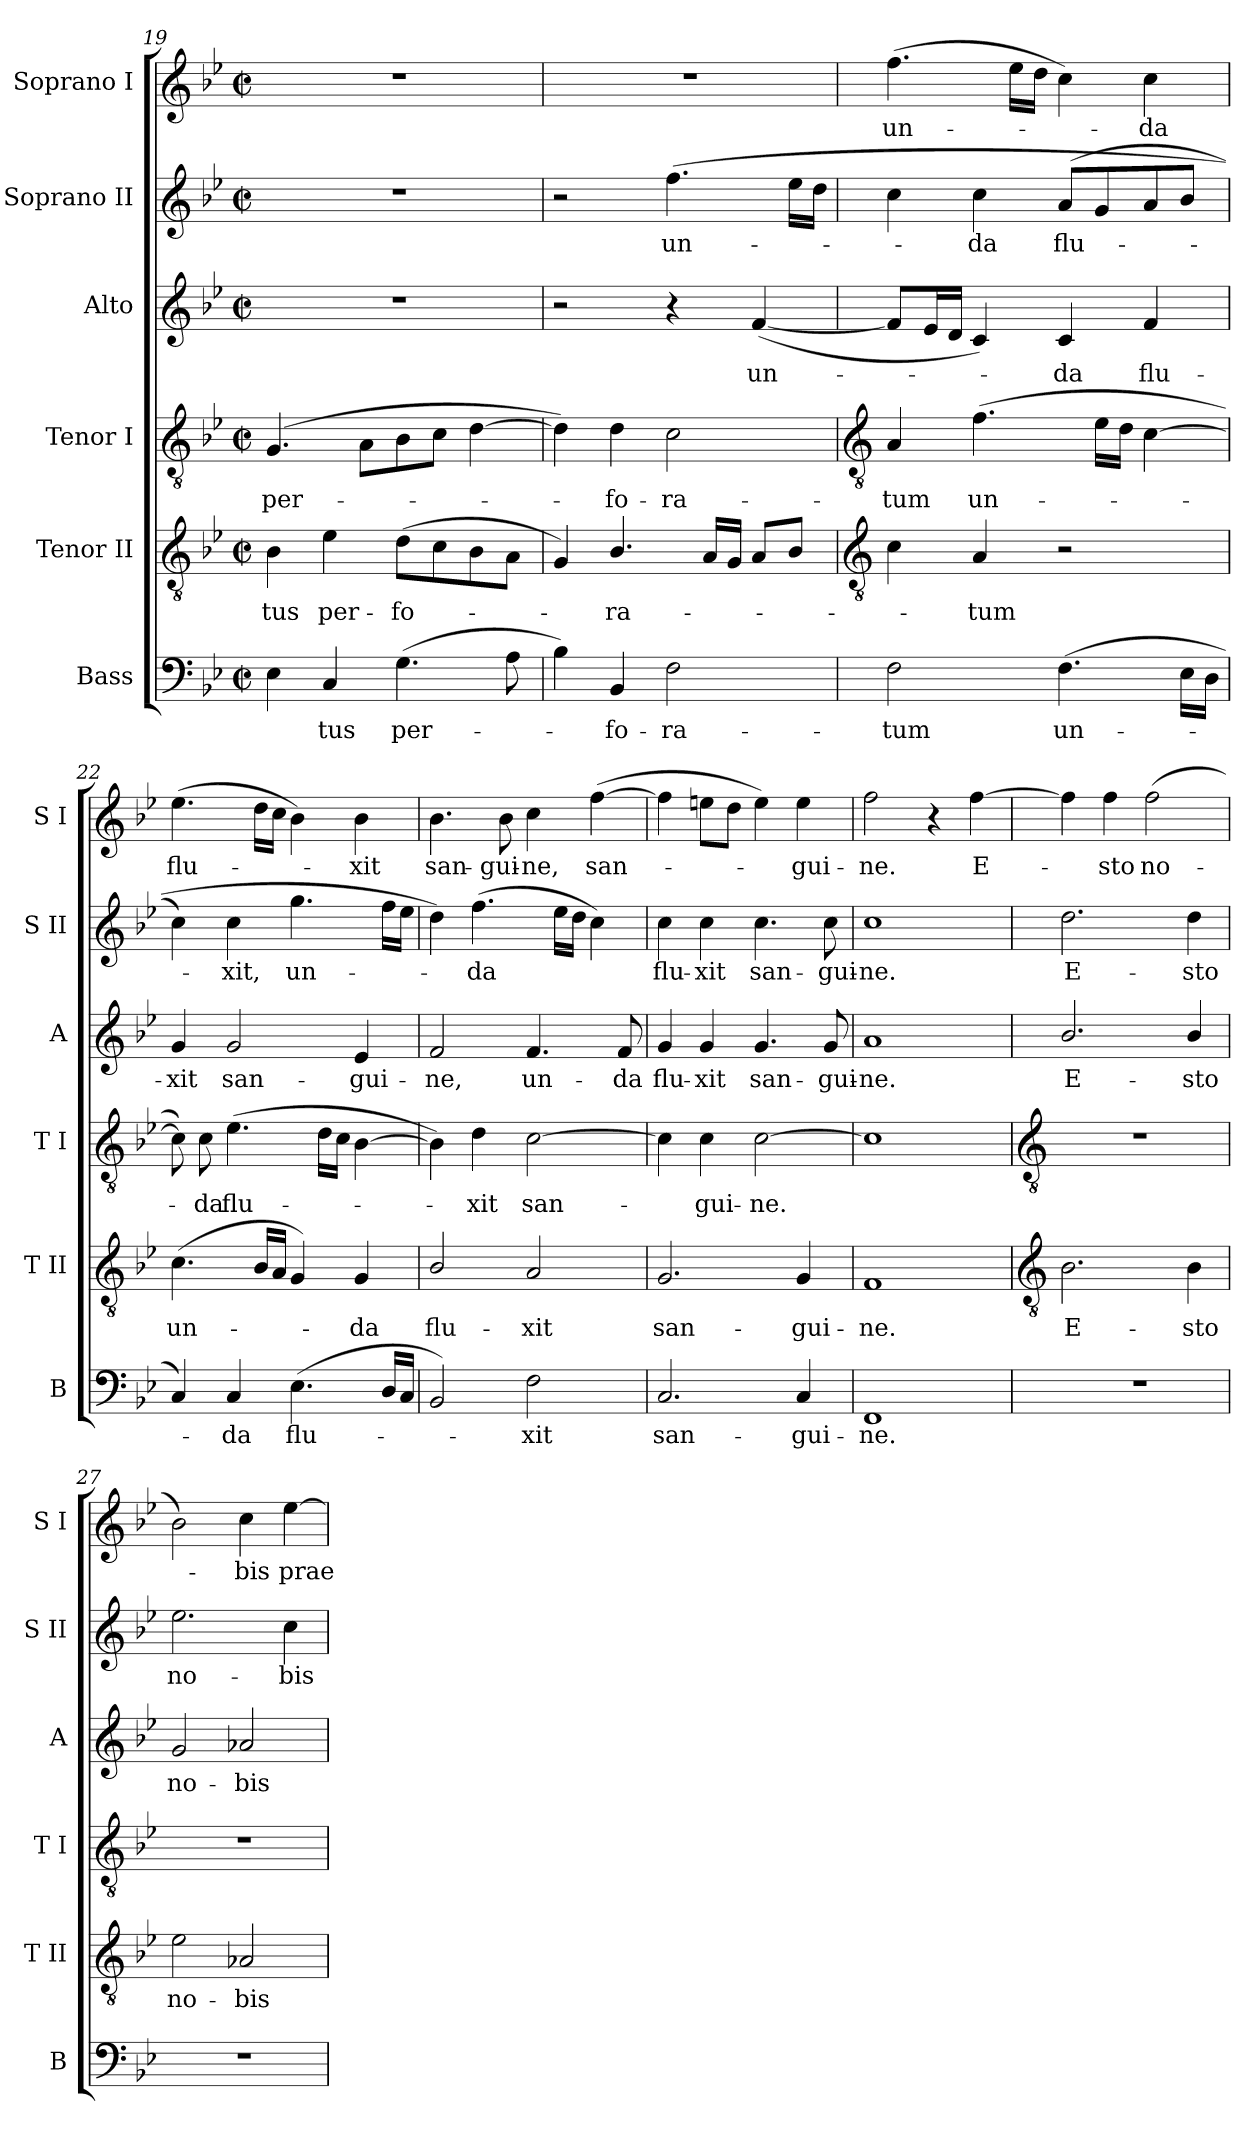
**kern	**text	**kern	**text	**kern	**text	**kern	**text	**kern	**text	**kern	**text
*part6	*part6	*part5	*part5	*part4	*part4	*part3	*part3	*part2	*part2	*part1	*part1
*staff6	*staff6	*staff5	*staff5	*staff4	*staff4	*staff3	*staff3	*staff2	*staff2	*staff1	*staff1
*I"Bass	*	*I"Tenor II	*	*I"Tenor I	*	*I"Alto	*	*I"Soprano II	*	*I"Soprano I	*
*I'B	*	*I'T II	*	*I'T I	*	*I'A	*	*I'S II	*	*I'S I	*
*clefF4	*	*clefGv2	*	*clefGv2	*	*clefG2	*	*clefG2	*	*clefG2	*
*k[b-e-]	*	*k[b-e-]	*	*k[b-e-]	*	*k[b-e-]	*	*k[b-e-]	*	*k[b-e-]	*
*B-:	*	*B-:	*	*B-:	*	*B-:	*	*B-:	*	*B-:	*
*M2/2	*	*M2/2	*	*M2/2	*	*M2/2	*	*M2/2	*	*M2/2	*
*met(c|)	*	*met(c|)	*	*met(c|)	*	*met(c|)	*	*met(c|)	*	*met(c|)	*
=19	=19	=19	=19	=19	=19	=19	=19	=19	=19	=19	=19
!	!	!	!LO:LY:b	!	!LO:LY:b	!	!	!	!	!	!
4E-	.	4B-	-tus	(>4.G	per-	1r	.	1r	.	1r	.
!	!LO:LY:b	!	!LO:LY:b	!	!	!	!	!	!	!	!
4C	tus	4e-	per-	.	.	.	.	.	.	.	.
.	.	.	.	8AL	.	.	.	.	.	.	.
!	!LO:LY:b	!	!LO:LY:b	!	!	!	!	!	!	!	!
(>4.G	per-	(>8dL	-fo-	8B-	.	.	.	.	.	.	.
.	.	8c	.	8cJ	.	.	.	.	.	.	.
.	.	8B-	.	[4d	.	.	.	.	.	.	.
8A	.	8AJ	.	.	.	.	.	.	.	.	.
=20	=20	=20	=20	=20	=20	=20	=20	=20	=20	=20	=20
4B-)	.	4G)	.	4d])	.	2r	.	2r	.	1r	.
!	!LO:LY:b	!	!LO:LY:b	!	!LO:LY:b	!	!	!	!	!	!
4BB-	fo-	4.B-/	ra-	4d	fo-	.	.	.	.	.	.
!	!LO:LY:b	!	!	!	!LO:LY:b	!	!	!	!LO:LY:b	!	!
2F	-ra-	.	.	2c	-ra-	4r	.	(>4.ff	un-	.	.
.	.	16ALL	.	.	.	.	.	.	.	.	.
.	.	16GJJ	.	.	.	.	.	.	.	.	.
!	!	!	!	!	!	!	!LO:LY:b	!	!	!	!
.	.	8AL	.	.	.	(<[4f	un-	.	.	.	.
.	.	8B-J	.	.	.	.	.	16ee-LL	.	.	.
.	.	.	.	.	.	.	.	16ddJJ	.	.	.
!!LO:LB:g=z
=21	=21	=21	=21	=21	=21	=21	=21	=21	=21	=21	=21
*	*	*clefGv2	*	*clefGv2	*	*	*	*	*	*	*
!	!LO:LY:b	!	!	!	!LO:LY:b	!	!	!	!	!	!LO:LY:b
2F	-tum	4c	.	4A	-tum	8fL]	.	4cc	.	(>4.ff	un-
.	.	.	.	.	.	16e-L	.	.	.	.	.
.	.	.	.	.	.	16dJJ	.	.	.	.	.
!	!	!	!LO:LY:b	!	!LO:LY:b	!	!	!	!LO:LY:b	!	!
.	.	4A	tum	(>4.f	un-	4c)	.	4cc	da	.	.
.	.	.	.	.	.	.	.	.	.	16ee-LL	.
.	.	.	.	.	.	.	.	.	.	16ddJJ	.
!	!LO:LY:b	!	!	!	!	!	!LO:LY:b	!	!LO:LY:b	!	!
(>4.F	un-	2r	.	.	.	4c	da	(<8aL	flu-	4cc)	.
.	.	.	.	16e-LL	.	.	.	8g	.	.	.
.	.	.	.	16dJJ	.	.	.	.	.	.	.
!	!	!	!	!	!	!	!LO:LY:b	!	!	!	!LO:LY:b
.	.	.	.	[4c	.	4f	flu-	8a	.	4cc	da
16E-LL	.	.	.	.	.	.	.	8b-J	.	.	.
16DJJ	.	.	.	.	.	.	.	.	.	.	.
=22	=22	=22	=22	=22	=22	=22	=22	=22	=22	=22	=22
!	!	!	!LO:LY:b	!	!	!	!LO:LY:b	!	!	!	!LO:LY:b
4C)	.	(<4.c	un-	8c])	.	4g	-xit	4cc)	.	(>4.ee-	flu-
!	!	!	!	!	!LO:LY:b	!	!	!	!	!	!
.	.	.	.	8c	da	.	.	.	.	.	.
!	!LO:LY:b	!	!	!	!LO:LY:b	!	!LO:LY:b	!	!LO:LY:b	!	!
4C	da	.	.	(>4.e-	flu-	2g	san-	4cc	xit,	.	.
.	.	16B-LL	.	.	.	.	.	.	.	16ddLL	.
.	.	16AJJ	.	.	.	.	.	.	.	16ccJJ	.
!	!LO:LY:b	!	!	!	!	!	!	!	!LO:LY:b	!	!
(<4.E-	flu-	4G)	.	.	.	.	.	4.gg	un-	4b-)	.
.	.	.	.	16dLL	.	.	.	.	.	.	.
.	.	.	.	16cJJ	.	.	.	.	.	.	.
!	!	!	!LO:LY:b	!	!	!	!LO:LY:b	!	!	!	!LO:LY:b
.	.	4G	da	[4B-	.	4e-	-gui-	.	.	4b-	xit
16DLL	.	.	.	.	.	.	.	16ffLL	.	.	.
16CJJ	.	.	.	.	.	.	.	16ee-JJ	.	.	.
=23	=23	=23	=23	=23	=23	=23	=23	=23	=23	=23	=23
!	!	!	!LO:LY:b	!	!	!	!LO:LY:b	!	!	!	!LO:LY:b
2BB-)	.	2B-/	flu-	4B-])	.	2f	-ne,	4dd)	.	4.b-	san-
!	!	!	!	!	!LO:LY:b	!	!	!	!LO:LY:b	!	!
.	.	.	.	4d	xit	.	.	(>4.ff	da	.	.
!	!	!	!	!	!	!	!	!	!	!	!LO:LY:b
.	.	.	.	.	.	.	.	.	.	8b-	-gui-
!	!LO:LY:b	!	!LO:LY:b	!	!LO:LY:b	!	!LO:LY:b	!	!	!	!LO:LY:b
2F	xit	2A	-xit	[2c	san-	4.f	un-	.	.	4cc	-ne,
.	.	.	.	.	.	.	.	16ee-LL	.	.	.
.	.	.	.	.	.	.	.	16ddJJ	.	.	.
!	!	!	!	!	!	!	!	!	!	!	!LO:LY:b
.	.	.	.	.	.	.	.	4cc)	.	(>[4ff	san-
!	!	!	!	!	!	!	!LO:LY:b	!	!	!	!
.	.	.	.	.	.	8f	-da	.	.	.	.
=24	=24	=24	=24	=24	=24	=24	=24	=24	=24	=24	=24
!	!LO:LY:b	!	!LO:LY:b	!	!	!	!LO:LY:b	!	!LO:LY:b	!	!
2.C	san-	2.G	san-	4c]	.	4g	flu-	4cc	flu-	4ff]	.
!	!	!	!	!	!LO:LY:b	!	!LO:LY:b	!	!LO:LY:b	!	!
.	.	.	.	4c	gui-	4g	-xit	4cc	-xit	8eenL	.
.	.	.	.	.	.	.	.	.	.	8ddJ	.
!	!	!	!	!	!LO:LY:b	!	!LO:LY:b	!	!LO:LY:b	!	!
.	.	.	.	[2c	-ne.	4.g	san-	4.cc	san-	4ee)	.
!	!LO:LY:b	!	!LO:LY:b	!	!	!	!	!	!	!	!LO:LY:b
4C	-gui-	4G	-gui-	.	.	.	.	.	.	4ee	gui-
!	!	!	!	!	!	!	!LO:LY:b	!	!LO:LY:b	!	!
.	.	.	.	.	.	8g	-gui-	8cc	-gui-	.	.
=25	=25	=25	=25	=25	=25	=25	=25	=25	=25	=25	=25
!	!LO:LY:b	!	!LO:LY:b	!	!	!	!LO:LY:b	!	!LO:LY:b	!	!LO:LY:b
1FF	-ne.	1F	-ne.	1c]	.	1a	-ne.	1cc	-ne.	2ff	-ne.
.	.	.	.	.	.	.	.	.	.	4r	.
!	!	!	!	!	!	!	!	!	!	!	!LO:LY:b
.	.	.	.	.	.	.	.	.	.	[4ff	E-
!!LO:LB:g=z
=26	=26	=26	=26	=26	=26	=26	=26	=26	=26	=26	=26
*	*	*clefGv2	*	*clefGv2	*	*	*	*	*	*	*
!	!	!	!LO:LY:b	!	!	!	!LO:LY:b	!	!LO:LY:b	!	!
1r	.	2.B-	E-	1r	.	2.b-/	E-	2.dd	E-	4ff]	.
!	!	!	!	!	!	!	!	!	!	!	!LO:LY:b
.	.	.	.	.	.	.	.	.	.	4ff	sto
!	!	!	!	!	!	!	!	!	!	!	!LO:LY:b
.	.	.	.	.	.	.	.	.	.	(>2ff	no-
!	!	!	!LO:LY:b	!	!	!	!LO:LY:b	!	!LO:LY:b	!	!
.	.	4B-	-sto	.	.	4b-/	-sto	4dd	-sto	.	.
=27	=27	=27	=27	=27	=27	=27	=27	=27	=27	=27	=27
!	!	!	!LO:LY:b	!	!	!	!LO:LY:b	!	!LO:LY:b	!	!
1r	.	2e-	no-	1r	.	2g	no-	2.ee-	no-	2b-)	.
!	!	!	!LO:LY:b	!	!	!	!LO:LY:b	!	!	!	!LO:LY:b
.	.	2A-X	-bis	.	.	2a-X	-bis	.	.	4cc	bis
!	!	!	!	!	!	!	!	!	!LO:LY:b	!	!LO:LY:b
.	.	.	.	.	.	.	.	4cc	-bis	[4ee-	prae-
=	=	=	=	=	=	=	=	=	=	=	=
*-	*-	*-	*-	*-	*-	*-	*-	*-	*-	*-	*-
